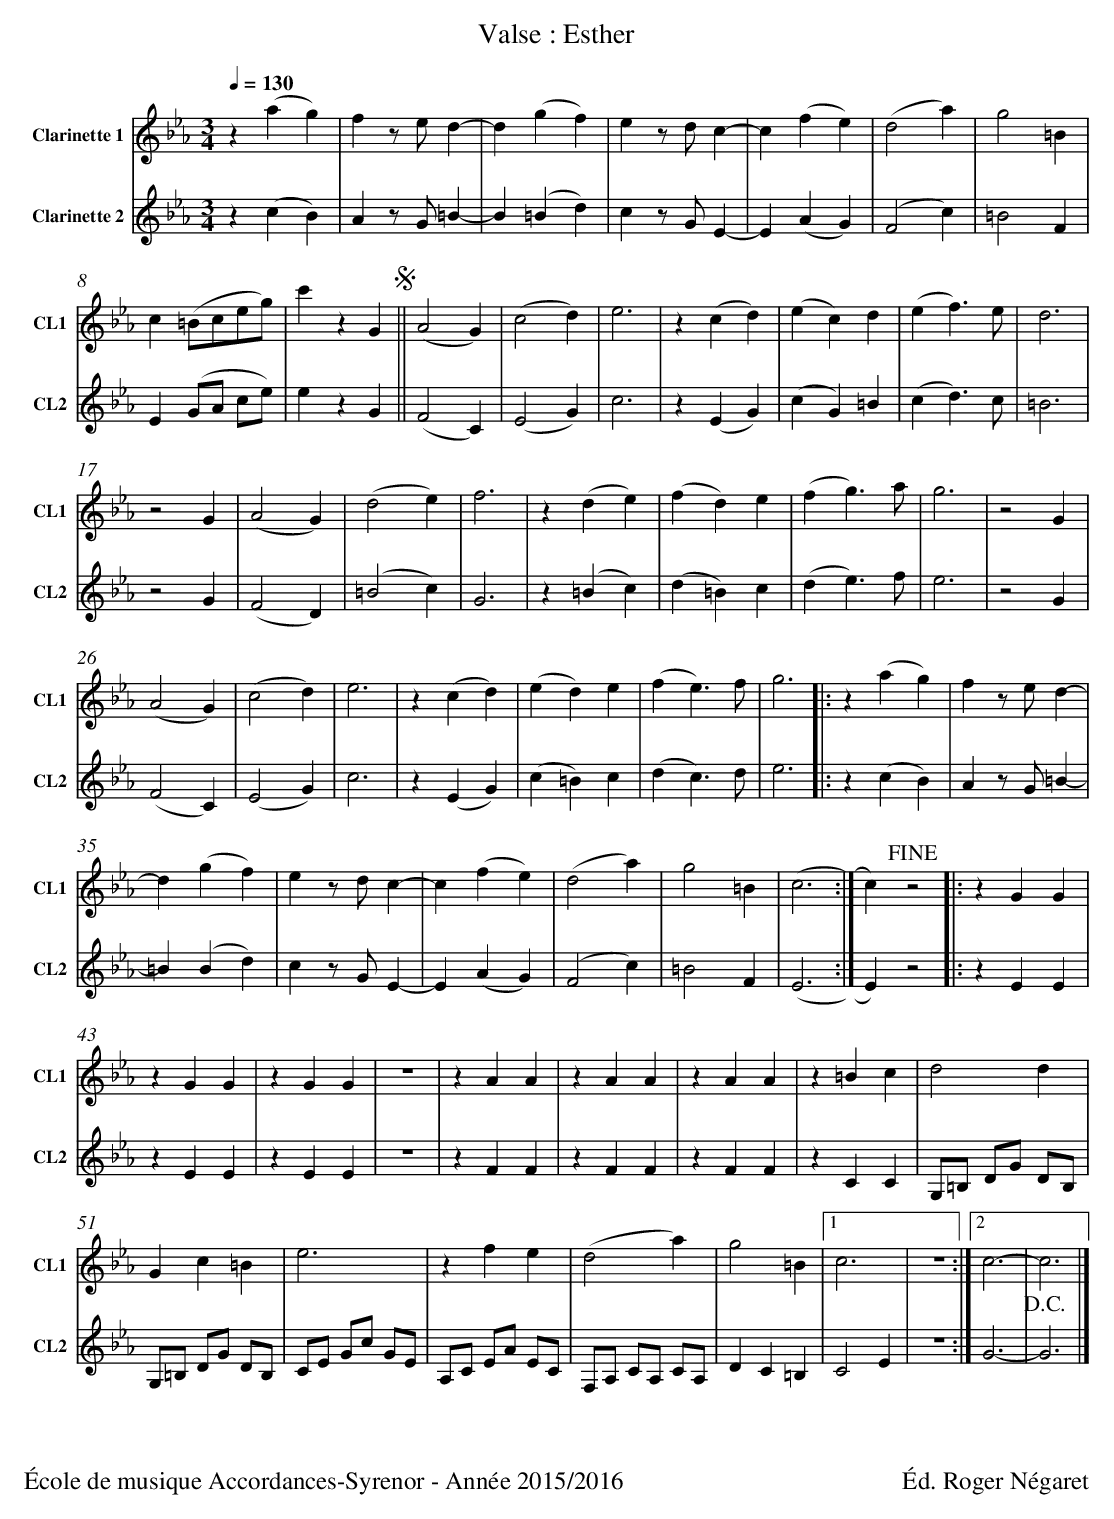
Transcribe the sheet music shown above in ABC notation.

X:1
T:Valse : Esther
M:3/4
L:1/4
Q:1/4=130
V:1 clef=treble name="Clarinette 1" sname="CL1"
V:2 clef=treble name="Clarinette 2" sname="CL2"
K:Ebmaj
V:1
z (a g) | f z/2e/2 d- | d (g f) | e z/2d/2 c- | c (f e) | (d2 a) | g2 =B |
c (=B/2c/2e/2g/2) | c' z G !segno! || (A2 G) | (c2 d) | e3 | z (c d) | (e c) d | (e f)>e | d3 |
z2 G | (A2 G) | (d2 e) | f3 | z (d e) | (f d) e | (f g)>a | g3 | z2 G |
(A2 G) | (c2 d) | e3 | z (c d) | (e d) e | (f e)>f | g3 |: z (a g) | f z/2e/2 d- |
d (g f) | e z/2d/2 c- | c (f e) | (d2 a) | g2 =B | (c3 :| c) !fine! z2 |: z G G |
z G G | z G G | z3 | z A A | z A A | z A A | z =B c | d2 d |
G c =B | e3 | z f e | (d2 a) | g2 =B |1 c3 | z3 :|2 c3- | c3 |]
V:2
z (c B) | A z/2G/2 =B- | B (=B d) | c z/2G/2 E- | E (A G) | (F2 c) | =B2 F |
E (G/2A/2 c/2e/2) | e z G || (F2 C) | (E2 G) | c3 | z (E G) | (c G) =B | (c d)>c | =B3 |
z2 G | (F2 D) | (=B2 c) | G3 | z (=B c) | (d =B) c | (d e)>f | e3 | z2 G |
(F2 C) | (E2 G) | c3 | z (E G) | (c=B) c | (d c)>d | e3 |: z (c B) | A z/2G/2 =B- |
=B (B d) | c z/2G/2 E- | E (A G) | (F2 c) | =B2 F | (E3 :| E) z2 |: z E E |
z E E | z E E | z3 | z F F | z F F | z F F | z C C | G,/2=B,/2 D/2G/2 D/2B,/2 |
G,/2=B,/2 D/2G/2 D/2B,/2 | C/2E/2 G/2c/2 G/2E/2 | A,/2C/2 E/2A/2 E/2C/2 | F,/2A,/2 C/2A,/2 C/2A,/2 |
D C =B, | C2 E | z3 :| G3- | !D.C.! G3 |]
